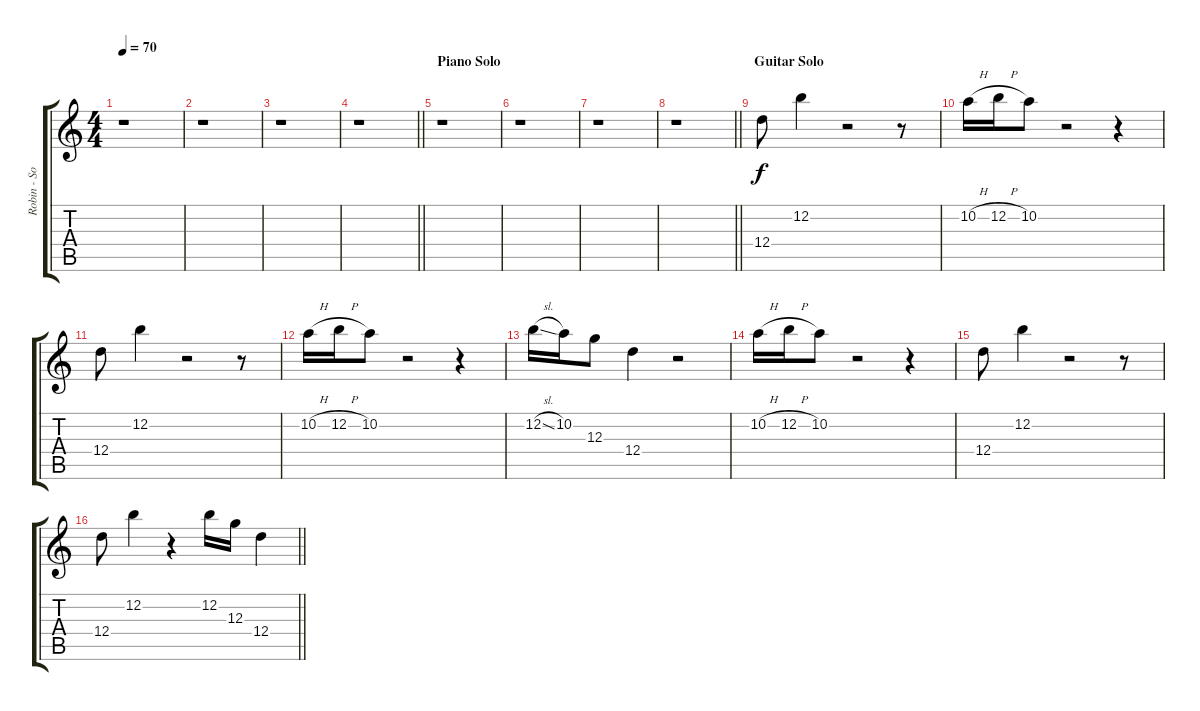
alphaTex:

\track ("Robin - Solo" "Robin - So") {instrument overdrivenguitar}
\staff {score tabs}
\tuning (E4 B3 G3 D3 A2 E2) {hide}
\ts (4 4)
\tempo 70
\clef g2
\ks c
r.1{dy f} |
r.1 |
r.1 |
\barLineRight lightlight
r.1 |
\section ("" "Piano Solo")
r.1 |
r.1 |
r.1 |
\barLineRight lightlight
r.1 |
\section ("" "Guitar Solo")
12.4.8 12.2.4 r.2 r.8 |
10.2{h}.16 12.2{h}.16 10.2.8 r.2 r.4 |
12.4.8 12.2.4 r.2 r.8 |
10.2{h}.16 12.2{h}.16 10.2.8 r.2 r.4 |
12.2{sl}.16 10.2.16 12.3.8 12.4.4 r.2 |
10.2{h}.16 12.2{h}.16 10.2.8 r.2 r.4 |
12.4.8 12.2.4 r.2 r.8 |
\barLineRight lightlight
12.4.8 12.2.4 r.4 12.2.16 12.3.16 12.4.4
